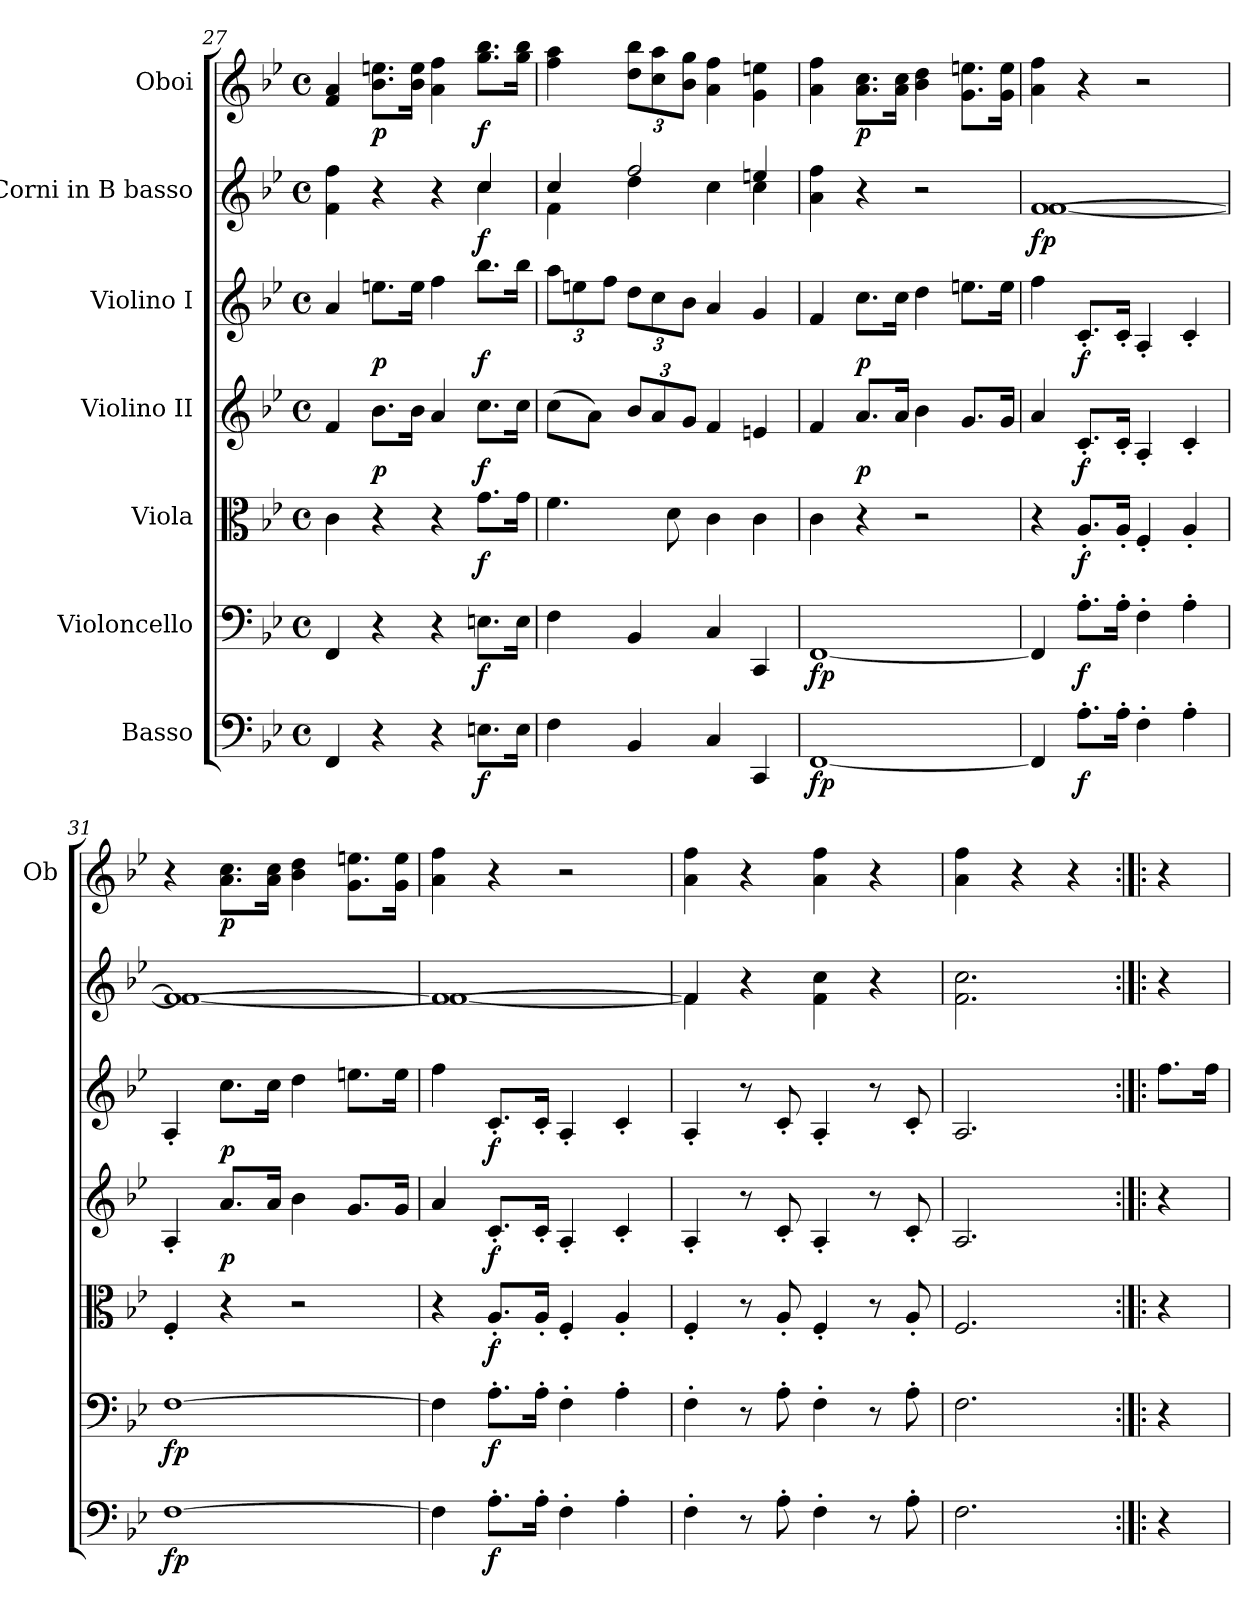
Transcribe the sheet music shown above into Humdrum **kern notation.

**kern	**dynam	**kern	**dynam	**kern	**dynam	**kern	**dynam	**kern	**dynam	**kern	**dynam	**kern	**dynam
*part7	*part7	*part6	*part6	*part5	*part5	*part4	*part4	*part3	*part3	*part2	*part2	*part1	*part1
*staff7	*staff7	*staff6	*staff6	*staff5	*staff5	*staff4	*staff4	*staff3	*staff3	*staff2	*staff2	*staff1	*staff1
*I"Basso	*	*I"Violoncello	*	*I"Viola	*	*I"Violino II	*	*I"Violino I	*	*I"Corni in B basso	*	*I"Oboi	*
*	*	*	*	*	*	*	*	*	*	*	*	*I'Ob	*
*clefF4	*	*clefF4	*	*clefC3	*	*clefG2	*	*clefG2	*	*clefG2	*	*clefG2	*
*ITrd7c12	*	*	*	*	*	*	*	*	*	*ITrd8c14	*	*	*
*k[b-e-]	*	*k[b-e-]	*	*k[b-e-]	*	*k[b-e-]	*	*k[b-e-]	*	*k[b-e-]	*	*k[b-e-]	*
*M4/4	*	*M4/4	*	*M4/4	*	*M4/4	*	*M4/4	*	*M4/4	*	*M4/4	*
*met(c)	*	*met(c)	*	*met(c)	*	*met(c)	*	*met(c)	*	*met(c)	*	*met(c)	*
=27	=27	=27	=27	=27	=27	=27	=27	=27	=27	=27	=27	=27	=27
*	*	*	*	*	*	*	*	*	*	*^	*	*	*
4FFF/	.	4FF/	.	4c\	.	4f/	.	4a/	.	4F\ 4f\	2.ryy	.	4f/ 4a/	.
!	!	!	!	!	!	!	!LO:DY:b	!	!LO:DY:b	!	!	!	!	!LO:DY:b
4r	.	4r	.	4r	.	8.b-\L	p	8.een\L	p	4r	.	.	8.b-\ 8.een\L	p
.	.	.	.	.	.	16b-\Jk	.	16ee\Jk	.	.	.	.	16b-\ 16ee\Jk	.
4r	.	4r	.	4r	.	4a/	.	4ff\	.	4r	.	.	4a\ 4ff\	.
!	!LO:DY:b	!	!LO:DY:b	!	!LO:DY:b	!	!LO:DY:b	!	!LO:DY:b	!	!	!LO:DY:b	!	!LO:DY:b
8.EEn\L	f	8.En\L	f	8.g\L	f	8.cc\L	f	8.bb-\L	f	4c/	4c\	f	8.gg\ 8.bb-\L	f
16EE\Jk	.	16E\Jk	.	16g\Jk	.	16cc\Jk	.	16bb-\Jk	.	.	.	.	16gg\ 16bb-\Jk	.
=28	=28	=28	=28	=28	=28	=28	=28	=28	=28	=28	=28	=28	=28	=28
*	*	*	*	*	*	*	*	*Xbrackettup	*	*	*	*	*	*
4FF\	.	4F\	.	4.f\	.	(>8cc\L	.	12aa\L	.	4c/	4F\	.	4ff\ 4aa\	.
.	.	.	.	.	.	.	.	12een\	.	.	.	.	.	.
.	.	.	.	.	.	8a\J)	.	.	.	.	.	.	.	.
.	.	.	.	.	.	.	.	12ff\J	.	.	.	.	.	.
*	*	*	*	*	*	*Xbrackettup	*	*	*	*	*	*	*Xbrackettup	*
4BBB-/	.	4BB-/	.	.	.	12b-/L	.	12dd\L	.	2f/	4d\	.	12dd\ 12bb-\L	.
.	.	.	.	.	.	12a/	.	12cc\	.	.	.	.	12cc\ 12aa\	.
.	.	.	.	8d\	.	.	.	.	.	.	.	.	.	.
.	.	.	.	.	.	12g/J	.	12b-\J	.	.	.	.	12b-\ 12gg\J	.
4CC/	.	4C/	.	4c\	.	4f/	.	4a/	.	.	4c\	.	4a\ 4ff\	.
4CCC/	.	4CC/	.	4c\	.	4en/	.	4g/	.	4en/	4c\	.	4g\ 4een\	.
!!LO:LB:g=z
=29	=29	=29	=29	=29	=29	=29	=29	=29	=29	=29	=29	=29	=29	=29
!	!LO:DY:b	!	!LO:DY:b	!	!	!	!	!	!	!	!	!	!	!
*	*	*	*	*	*	*	*	*	*	*v	*v	*	*	*
[1FFF	fp	[1FF	fp	4c\	.	4f/	.	4f/	.	4A\ 4f\	.	4a\ 4ff\	.
!	!	!	!	!	!	!	!LO:DY:b	!	!LO:DY:b	!	!	!	!LO:DY:b
.	.	.	.	4r	.	8.a/L	p	8.cc\L	p	4r	.	8.a\ 8.cc\L	p
.	.	.	.	.	.	16a/Jk	.	16cc\Jk	.	.	.	16a\ 16cc\Jk	.
.	.	.	.	2r	.	4b-\	.	4dd\	.	2r	.	4b-\ 4dd\	.
.	.	.	.	.	.	8.g/L	.	8.een\L	.	.	.	8.g\ 8.een\L	.
.	.	.	.	.	.	16g/Jk	.	16ee\Jk	.	.	.	16g\ 16ee\Jk	.
=30	=30	=30	=30	=30	=30	=30	=30	=30	=30	=30	=30	=30	=30
*	*	*	*	*	*	*	*	*	*	*^	*	*	*
!	!	!	!	!	!	!	!	!	!	!	!	!LO:DY:b	!	!
4FFF/]	.	4FF/]	.	4r	.	4a/	.	4ff\	.	[1F	[1F	fp	4a\ 4ff\	.
!	!LO:DY:b	!	!LO:DY:b	!	!LO:DY:b	!	!LO:DY:b	!	!LO:DY:b	!	!	!	!	!
8.AA'\L	f	8.A'\L	f	8.A'/L	f	8.c'/L	f	8.c'/L	f	.	.	.	4r	.
16AA'\Jk	.	16A'\Jk	.	16A'/Jk	.	16c'/Jk	.	16c'/Jk	.	.	.	.	.	.
4FF'\	.	4F'\	.	4F'/	.	4A'/	.	4A'/	.	.	.	.	2r	.
4AA'\	.	4A'\	.	4A'/	.	4c'/	.	4c'/	.	.	.	.	.	.
=31	=31	=31	=31	=31	=31	=31	=31	=31	=31	=31	=31	=31	=31	=31
!	!LO:DY:b	!	!LO:DY:b	!	!	!	!	!	!	!	!	!	!	!
[1FF	fp	[1F	fp	4F'/	.	4A'/	.	4A'/	.	1F_	1F_	.	4r	.
!	!	!	!	!	!	!	!LO:DY:b	!	!LO:DY:b	!	!	!	!	!LO:DY:b
.	.	.	.	4r	.	8.a/L	p	8.cc\L	p	.	.	.	8.a\ 8.cc\L	p
.	.	.	.	.	.	16a/Jk	.	16cc\Jk	.	.	.	.	16a\ 16cc\Jk	.
.	.	.	.	2r	.	4b-\	.	4dd\	.	.	.	.	4b-\ 4dd\	.
.	.	.	.	.	.	8.g/L	.	8.een\L	.	.	.	.	8.g\ 8.een\L	.
.	.	.	.	.	.	16g/Jk	.	16ee\Jk	.	.	.	.	16g\ 16ee\Jk	.
=32	=32	=32	=32	=32	=32	=32	=32	=32	=32	=32	=32	=32	=32	=32
4FF\]	.	4F\]	.	4r	.	4a/	.	4ff\	.	1F_	1F_	.	4a\ 4ff\	.
!	!LO:DY:b	!	!LO:DY:b	!	!LO:DY:b	!	!LO:DY:b	!	!LO:DY:b	!	!	!	!	!
8.AA'\L	f	8.A'\L	f	8.A'/L	f	8.c'/L	f	8.c'/L	f	.	.	.	4r	.
16AA'\Jk	.	16A'\Jk	.	16A'/Jk	.	16c'/Jk	.	16c'/Jk	.	.	.	.	.	.
4FF'\	.	4F'\	.	4F'/	.	4A'/	.	4A'/	.	.	.	.	2r	.
4AA'\	.	4A'\	.	4A'/	.	4c'/	.	4c'/	.	.	.	.	.	.
=33	=33	=33	=33	=33	=33	=33	=33	=33	=33	=33	=33	=33	=33	=33
4FF'\	.	4F'\	.	4F'/	.	4A'/	.	4A'/	.	4F/]	4F\]	.	4a\ 4ff\	.
8r	.	8r	.	8r	.	8r	.	8r	.	4r	2.ryy	.	4r	.
8AA'\	.	8A'\	.	8A'/	.	8c'/	.	8c'/	.	.	.	.	.	.
4FF'\	.	4F'\	.	4F'/	.	4A'/	.	4A'/	.	4F\ 4c\	.	.	4a\ 4ff\	.
8r	.	8r	.	8r	.	8r	.	8r	.	4r	.	.	4r	.
8AA'\	.	8A'\	.	8A'/	.	8c'/	.	8c'/	.	.	.	.	.	.
*	*	*	*	*	*	*	*	*	*	*v	*v	*	*	*
=34	=34	=34	=34	=34	=34	=34	=34	=34	=34	=34	=34	=34	=34
2.FF\	.	2.F\	.	2.F/	.	2.A/	.	2.A/	.	2.F\ 2.c\	.	4a\ 4ff\	.
.	.	.	.	.	.	.	.	.	.	.	.	4r	.
.	.	.	.	.	.	.	.	.	.	.	.	4r	.
=35:|!|:	=35:|!|:	=35:|!|:	=35:|!|:	=35:|!|:	=35:|!|:	=35:|!|:	=35:|!|:	=35:|!|:	=35:|!|:	=35:|!|:	=35:|!|:	=35:|!|:	=35:|!|:
4r	.	4r	.	4r	.	4r	.	8.ff\L	.	4r	.	4r	.
.	.	.	.	.	.	.	.	16ff\Jk	.	.	.	.	.
=	=	=	=	=	=	=	=	=	=	=	=	=	=
*-	*-	*-	*-	*-	*-	*-	*-	*-	*-	*-	*-	*-	*-
